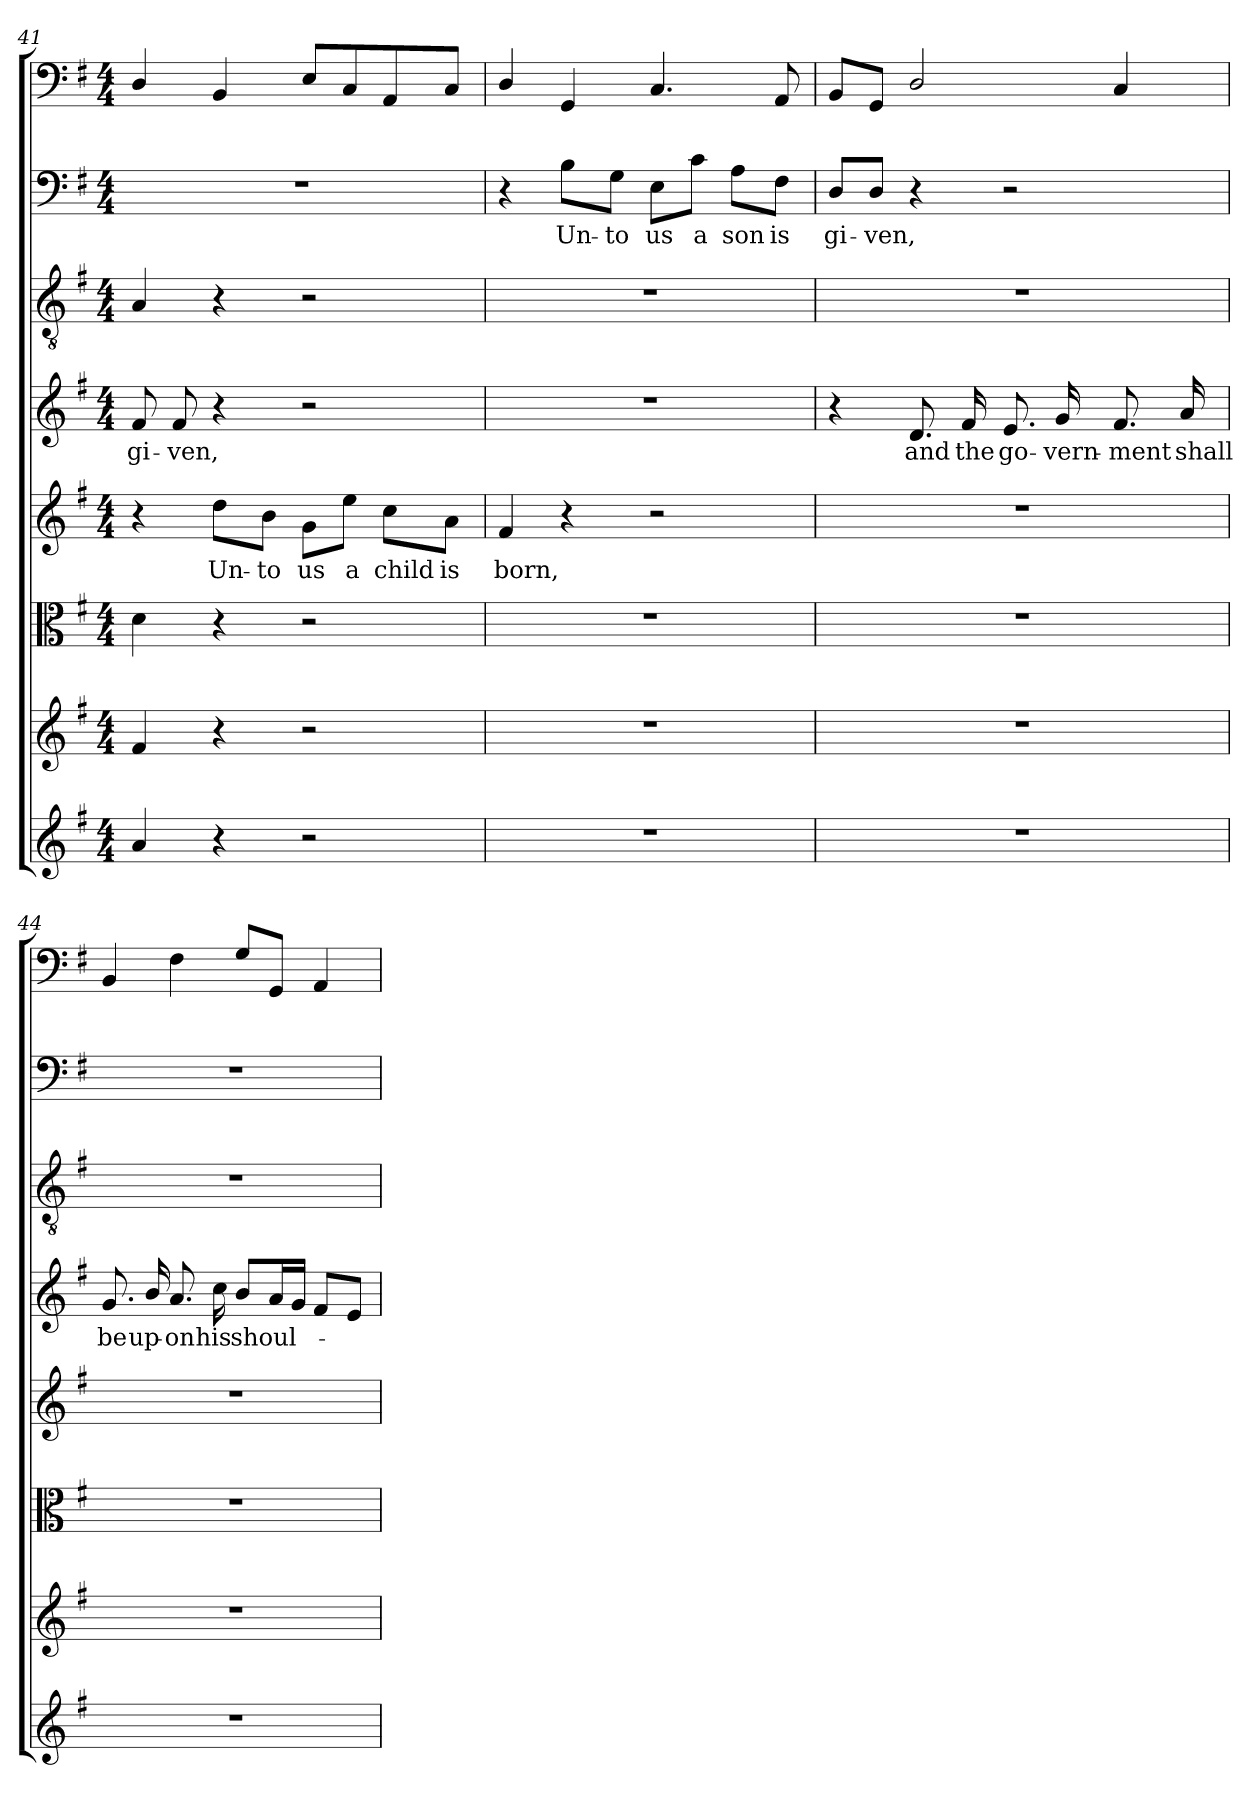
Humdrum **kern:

**kern	**kern	**kern	**kern	**text	**kern	**text	**kern	**kern	**text	**kern
*part8	*part7	*part6	*part5	*part5	*part4	*part4	*part3	*part2	*part2	*part1
*staff8	*staff7	*staff6	*staff5	*staff5	*staff4	*staff4	*staff3	*staff2	*staff2	*staff1
*clefG2	*clefG2	*clefC3	*clefG2	*	*clefG2	*	*clefGv2	*clefF4	*	*clefF4
*k[f#]	*k[f#]	*k[f#]	*k[f#]	*	*k[f#]	*	*k[f#]	*k[f#]	*	*k[f#]
*G:	*G:	*G:	*G:	*	*G:	*	*G:	*G:	*	*G:
*M4/4	*M4/4	*M4/4	*M4/4	*	*M4/4	*	*M4/4	*M4/4	*	*M4/4
=41	=41	=41	=41	=41	=41	=41	=41	=41	=41	=41
4a/	4f#/	4d\	4r	.	8f#/	gi-	4A/	1r	.	4D/
.	.	.	.	.	8f#/	-ven,	.	.	.	.
4r	4r	4r	8dd\L	Un-	4r	.	4r	.	.	4BB/
.	.	.	8b\J	-to	.	.	.	.	.	.
2r	2r	2r	8g\L	us	2r	.	2r	.	.	8E/L
.	.	.	8ee\J	a	.	.	.	.	.	8C/
.	.	.	8cc\L	child	.	.	.	.	.	8AA/
.	.	.	8a\J	is	.	.	.	.	.	8C/J
=42	=42	=42	=42	=42	=42	=42	=42	=42	=42	=42
1r	1r	1r	4f#/	born,	1r	.	1r	4r	.	4D/
.	.	.	4r	.	.	.	.	8B\L	Un-	4GG/
.	.	.	.	.	.	.	.	8G\J	-to	.
.	.	.	2r	.	.	.	.	8E\L	us	4.C/
.	.	.	.	.	.	.	.	8c\J	a	.
.	.	.	.	.	.	.	.	8A\L	son	.
.	.	.	.	.	.	.	.	8F#\J	is	8AA/
=43	=43	=43	=43	=43	=43	=43	=43	=43	=43	=43
1r	1r	1r	1r	.	4r	.	1r	8D/L	gi-	8BB/L
.	.	.	.	.	.	.	.	8D/J	-ven,	8GG/J
.	.	.	.	.	8.d/	and	.	4r	.	2D/
.	.	.	.	.	16f#/	the	.	.	.	.
.	.	.	.	.	8.e/	go-	.	2r	.	.
.	.	.	.	.	16g/	-vern-	.	.	.	.
.	.	.	.	.	8.f#/	-ment	.	.	.	4C/
.	.	.	.	.	16a/	shall	.	.	.	.
=44	=44	=44	=44	=44	=44	=44	=44	=44	=44	=44
1r	1r	1r	1r	.	8.g/	be	1r	1r	.	4BB/
.	.	.	.	.	16b/	up-	.	.	.	.
.	.	.	.	.	8.a/	-on	.	.	.	4F#\
.	.	.	.	.	16cc\	his	.	.	.	.
.	.	.	.	.	8b/L	shoul-	.	.	.	8G/L
.	.	.	.	.	16a/L	.	.	.	.	8GG/J
.	.	.	.	.	16g/JJ	.	.	.	.	.
.	.	.	.	.	8f#/L	.	.	.	.	4AA/
.	.	.	.	.	8e/J	.	.	.	.	.
=	=	=	=	=	=	=	=	=	=	=
*-	*-	*-	*-	*-	*-	*-	*-	*-	*-	*-
